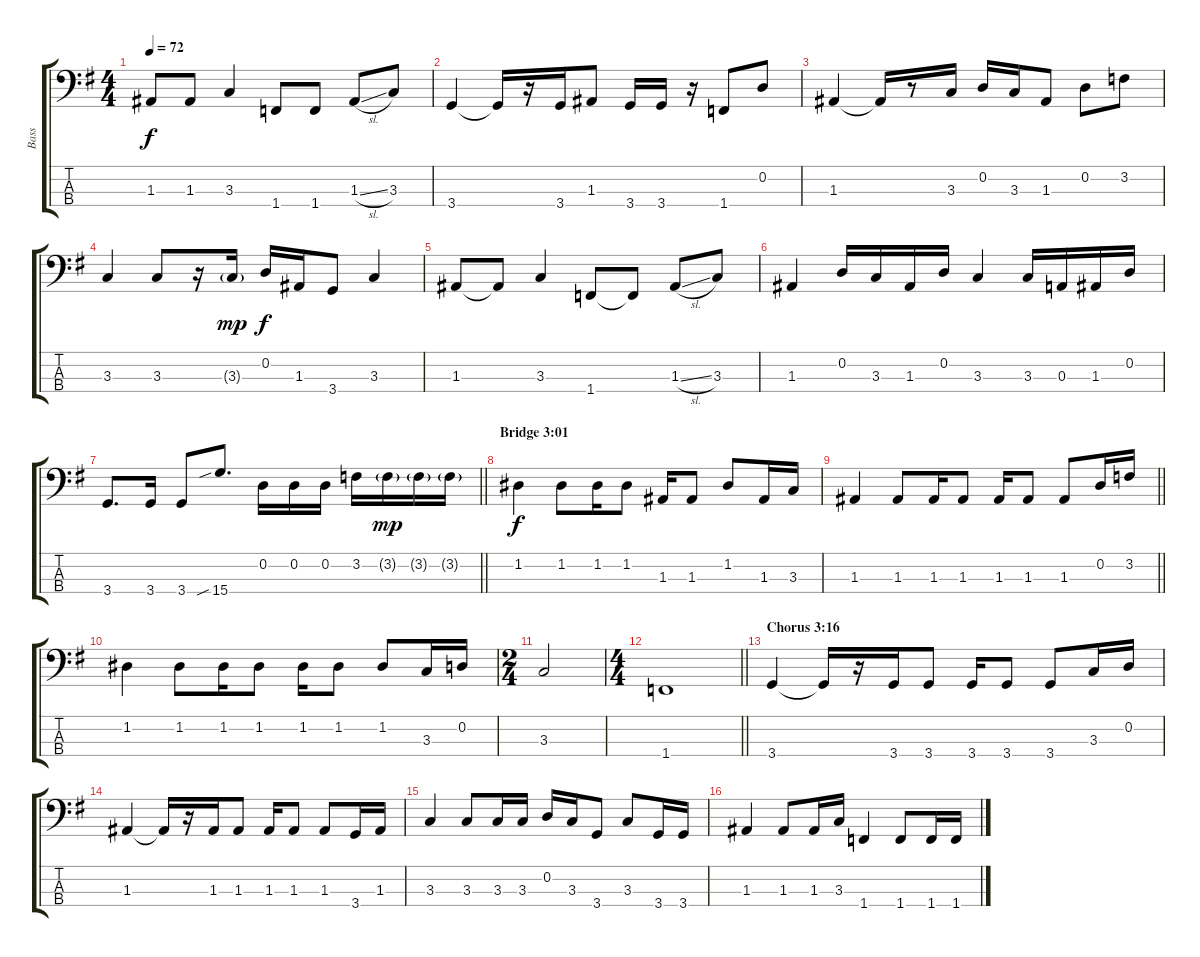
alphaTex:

\track ("Bass" "Bass") {instrument electricbasspick}
\staff {score tabs}
\tuning (G2 D2 A1 E1) {hide}
\ts (4 4)
\tempo 72
\clef f4
\ks g
1.3.8{dy f} 1.3.8 3.3.4 1.4.8 1.4.8 1.3{sl}.8 3.3.8 |
3.4.4 3.4{t}.16 r.16 3.4.16 1.3.8 3.4.16 3.4.16 r.16 1.4.8 0.2.8 |
1.3.4 1.3{t}.16 r.8 3.3.16 0.2.16 3.3.16 1.3.8 0.2.8 3.2.8 |
3.3.4 3.3.8 r.16 3.3{g}.16{dy mp} 0.2.16{dy f} 1.3.16 3.4.8 3.3.4 |
1.3.8 1.3{t}.8 3.3.4 1.4.8 1.4{t}.8 1.3{sl}.8 3.3.8 |
1.3.4 0.2.16 3.3.16 1.3.16 0.2.16 3.3.4 3.3.16 0.3.16 1.3.16 0.2.16 |
\barLineRight lightlight
3.4.8{d} 3.4.16 3.4.8 15.4{sib}.8{d} 0.2.16 0.2.16 0.2.16 3.2.16 3.2{g}.16{dy mp} 3.2{g}.16 3.2{g}.16 |
\section ("" "Bridge 3:01")
1.2.4{dy f} 1.2.8 1.2.16 1.2.8 1.3.16 1.3.8 1.2.8 1.3.16 3.3.16 |
\barLineRight lightlight
1.3.4 1.3.8 1.3.16 1.3.8 1.3.16 1.3.8 1.3.8 0.2.16 3.2.16 |
1.2.4 1.2.8 1.2.16 1.2.8 1.2.16 1.2.8 1.2.8 3.3.16 0.2.16 |
\ts (2 4)
3.3.2 |
\ts (4 4)
\barLineRight lightlight
1.4.1 |
\section ("" "Chorus 3:16")
3.4.4 3.4{t}.16 r.16 3.4.16 3.4.8 3.4.16 3.4.8 3.4.8 3.3.16 0.2.16 |
1.3.4 1.3{t}.16 r.16 1.3.16 1.3.8 1.3.16 1.3.8 1.3.8 3.4.16 1.3.16 |
3.3.4 3.3.8 3.3.16 3.3.16 0.2.16 3.3.16 3.4.8 3.3.8 3.4.16 3.4.16 |
1.3.4 1.3.8 1.3.16 3.3.16 1.4.4 1.4.8 1.4.16 1.4.16
